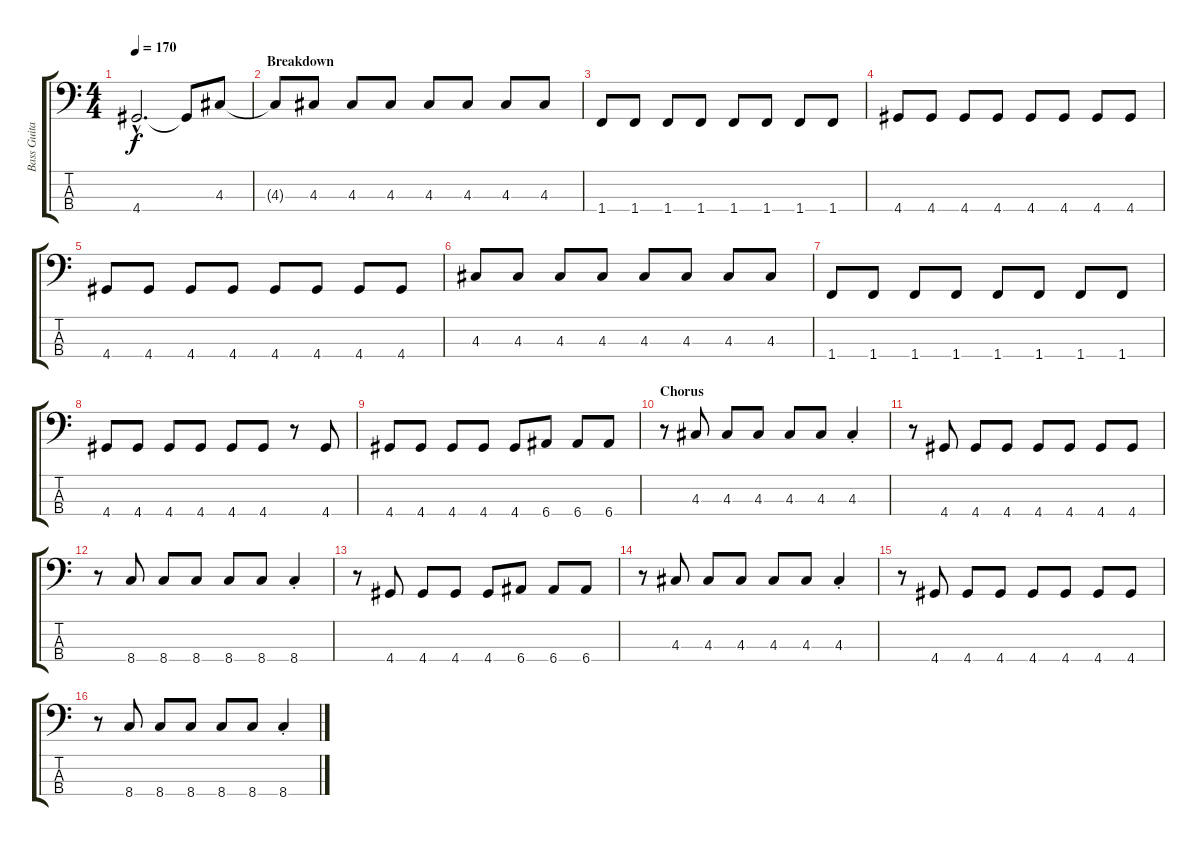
\track ("Bass Guitar" "Bass Guita") {instrument electricbasspick}
\staff {score tabs}
\tuning (G2 D2 A1 E1) {hide}
\ts (4 4)
\tempo 170
\clef f4
\ks c
4.4{hac}.2{d dy f} 4.4{t}.8 4.3.8 |
\section ("" "Breakdown")
4.3{t}.8 4.3.8 4.3.8 4.3.8 4.3.8 4.3.8 4.3.8 4.3.8 |
1.4.8 1.4.8 1.4.8 1.4.8 1.4.8 1.4.8 1.4.8 1.4.8 |
4.4.8 4.4.8 4.4.8 4.4.8 4.4.8 4.4.8 4.4.8 4.4.8 |
4.4.8 4.4.8 4.4.8 4.4.8 4.4.8 4.4.8 4.4.8 4.4.8 |
4.3.8 4.3.8 4.3.8 4.3.8 4.3.8 4.3.8 4.3.8 4.3.8 |
1.4.8 1.4.8 1.4.8 1.4.8 1.4.8 1.4.8 1.4.8 1.4.8 |
4.4.8 4.4.8 4.4.8 4.4.8 4.4.8 4.4.8 r.8 4.4.8 |
4.4.8 4.4.8 4.4.8 4.4.8 4.4.8 6.4.8 6.4.8 6.4.8 |
\section ("" "Chorus")
r.8 4.3.8 4.3.8 4.3.8 4.3.8 4.3.8 4.3{st}.4 |
r.8 4.4.8 4.4.8 4.4.8 4.4.8 4.4.8 4.4.8 4.4.8 |
r.8 8.4.8 8.4.8 8.4.8 8.4.8 8.4.8 8.4{st}.4 |
r.8 4.4.8 4.4.8 4.4.8 4.4.8 6.4.8 6.4.8 6.4.8 |
r.8 4.3.8 4.3.8 4.3.8 4.3.8 4.3.8 4.3{st}.4 |
r.8 4.4.8 4.4.8 4.4.8 4.4.8 4.4.8 4.4.8 4.4.8 |
r.8 8.4.8 8.4.8 8.4.8 8.4.8 8.4.8 8.4{st}.4
